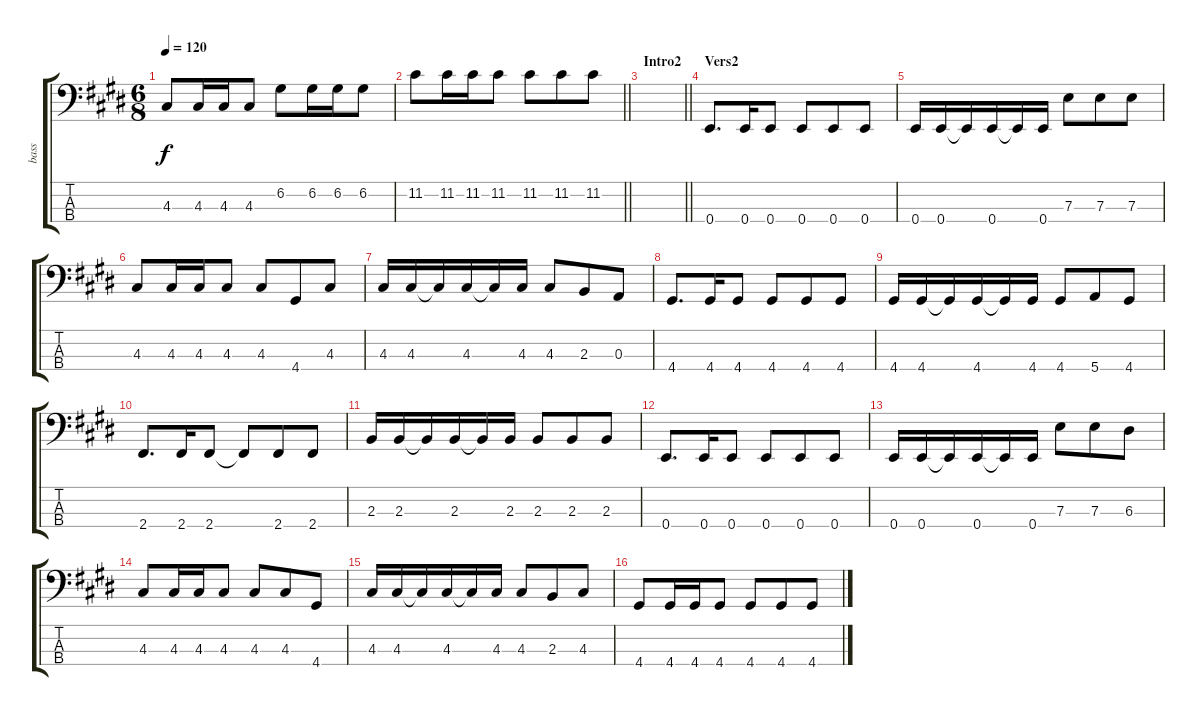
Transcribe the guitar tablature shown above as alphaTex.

\track ("bass" "bass") {instrument electricbassfinger}
\staff {score tabs}
\tuning (G2 D2 A1 E1) {hide}
\ts (6 8)
\tempo 120
\clef f4
\ks e
4.3.8{dy f} 4.3.16 4.3.16 4.3.8 6.2.8 6.2.16 6.2.16 6.2.8 |
\barLineRight lightlight
11.2.8 11.2.16 11.2.16 11.2.8 11.2.8 11.2.8 11.2.8 |
\section ("" "Intro2")
\barLineRight lightlight
|
\section ("" "Vers2")
0.4.8{d} 0.4.16 0.4.8 0.4.8 0.4.8 0.4.8 |
0.4.16 0.4.16 0.4{t}.16 0.4.16 0.4{t}.16 0.4.16 7.3.8 7.3.8 7.3.8 |
4.3.8 4.3.16 4.3.16 4.3.8 4.3.8 4.4.8 4.3.8 |
4.3.16 4.3.16 4.3{t}.16 4.3.16 4.3{t}.16 4.3.16 4.3.8 2.3.8 0.3.8 |
4.4.8{d} 4.4.16 4.4.8 4.4.8 4.4.8 4.4.8 |
4.4.16 4.4.16 4.4{t}.16 4.4.16 4.4{t}.16 4.4.16 4.4.8 5.4.8 4.4.8 |
2.4.8{d} 2.4.16 2.4.8 2.4{t}.8 2.4.8 2.4.8 |
2.3.16 2.3.16 2.3{t}.16 2.3.16 2.3{t}.16 2.3.16 2.3.8 2.3.8 2.3.8 |
0.4.8{d} 0.4.16 0.4.8 0.4.8 0.4.8 0.4.8 |
0.4.16 0.4.16 0.4{t}.16 0.4.16 0.4{t}.16 0.4.16 7.3.8 7.3.8 6.3.8 |
4.3.8 4.3.16 4.3.16 4.3.8 4.3.8 4.3.8 4.4.8 |
4.3.16 4.3.16 4.3{t}.16 4.3.16 4.3{t}.16 4.3.16 4.3.8 2.3.8 4.3.8 |
4.4.8 4.4.16 4.4.16 4.4.8 4.4.8 4.4.8 4.4.8
